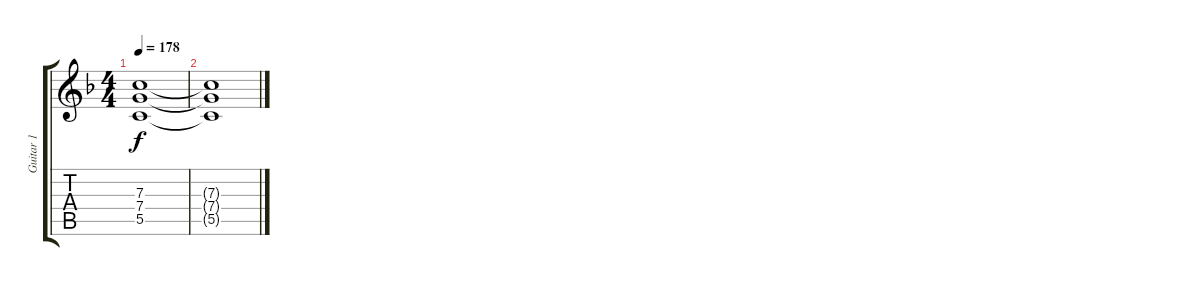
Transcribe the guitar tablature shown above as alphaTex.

\track ("Guitar 1" "Guitar 1") {instrument electricguitarclean}
\staff {score tabs}
\tuning (D4 A3 F3 C3 G2 D2) {hide}
\ts (4 4)
\tempo 178
\clef g2
\ks f
(7.3{t} 7.4{t} 5.5{t}).1{dy f} |
(7.3{t} 7.4{t} 5.5{t}).1
